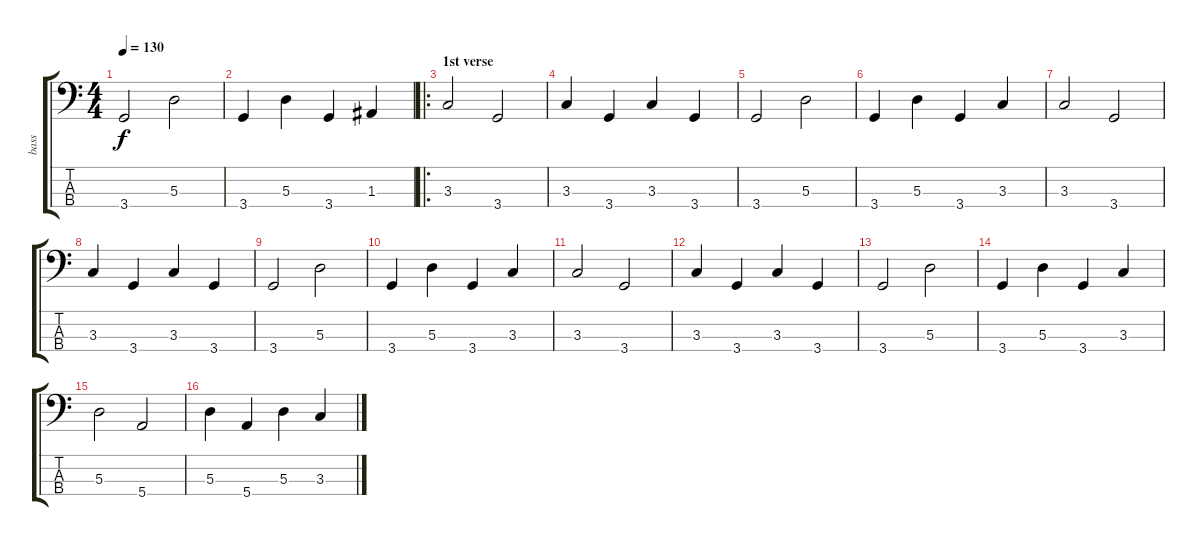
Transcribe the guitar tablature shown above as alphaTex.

\track ("bass" "bass") {instrument electricbasspick}
\staff {score tabs}
\tuning (G2 D2 A1 E1) {hide}
\ts (4 4)
\tempo 130
\clef f4
\ks c
3.4.2{dy f} 5.3.2 |
3.4.4 5.3.4 3.4.4 1.3.4 |
\ro
\section ("" "1st verse")
3.3.2 3.4.2 |
3.3.4 3.4.4 3.3.4 3.4.4 |
3.4.2 5.3.2 |
3.4.4 5.3.4 3.4.4 3.3.4 |
3.3.2 3.4.2 |
3.3.4 3.4.4 3.3.4 3.4.4 |
3.4.2 5.3.2 |
3.4.4 5.3.4 3.4.4 3.3.4 |
3.3.2 3.4.2 |
3.3.4 3.4.4 3.3.4 3.4.4 |
3.4.2 5.3.2 |
3.4.4 5.3.4 3.4.4 3.3.4 |
5.3.2 5.4.2 |
5.3.4 5.4.4 5.3.4 3.3.4
